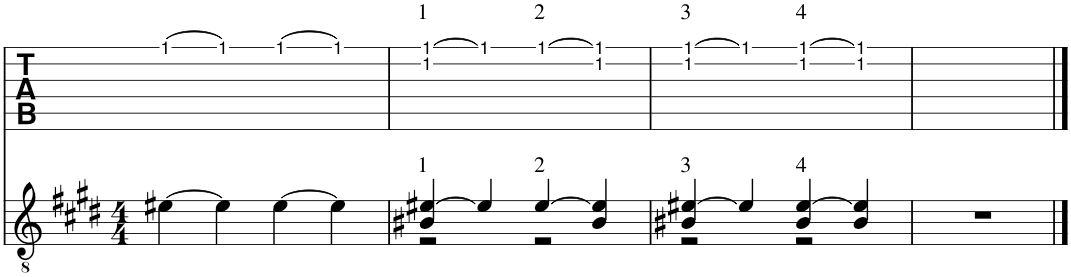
**kern	**kern
*part2	*part1
*staff2	*staff1
*I"Classical Guitar	*I"Classical Guitar
*I'Guit.	*
*	*stria6
*clefGv2	*
*k[f#c#g#d#]	*k[f#c#g#d#]
*M4/4	*M4/4
=1	=1
[4e#X\	[4e#
4e#\]	4e#]
[4e#\	[4e#
4e#\]	4e#]
=2	=2
*^	*^
!	!	!LO:TX:a:t=1	!
!LO:TX:a:t=1	!	!	!
4B#X/ [4e#X/	2r	4B# [4e#	2r
4e#/]	.	4e#]	.
!	!	!LO:TX:a:t=2	!
!LO:TX:a:t=2	!	!	!
[4e#/	2r	[4e#	2r
4B#/ 4e#/]	.	4B# 4e#]	.
=3	=3	=3	=3
!	!	!LO:TX:a:t=3	!
!LO:TX:a:t=3	!	!	!
4B#X/ [4e#X/	2r	4B# [4e#	2r
4e#/]	.	4e#]	.
!	!	!LO:TX:a:t=4	!
!LO:TX:a:t=4	!	!	!
4B#/ [4e#/	2r	4B# [4e#	2r
4B#/ 4e#/]	.	4B# 4e#]	.
*v	*v	*	*
*	*v	*v
=4	=4
1r	1r
==	==
*-	*-
